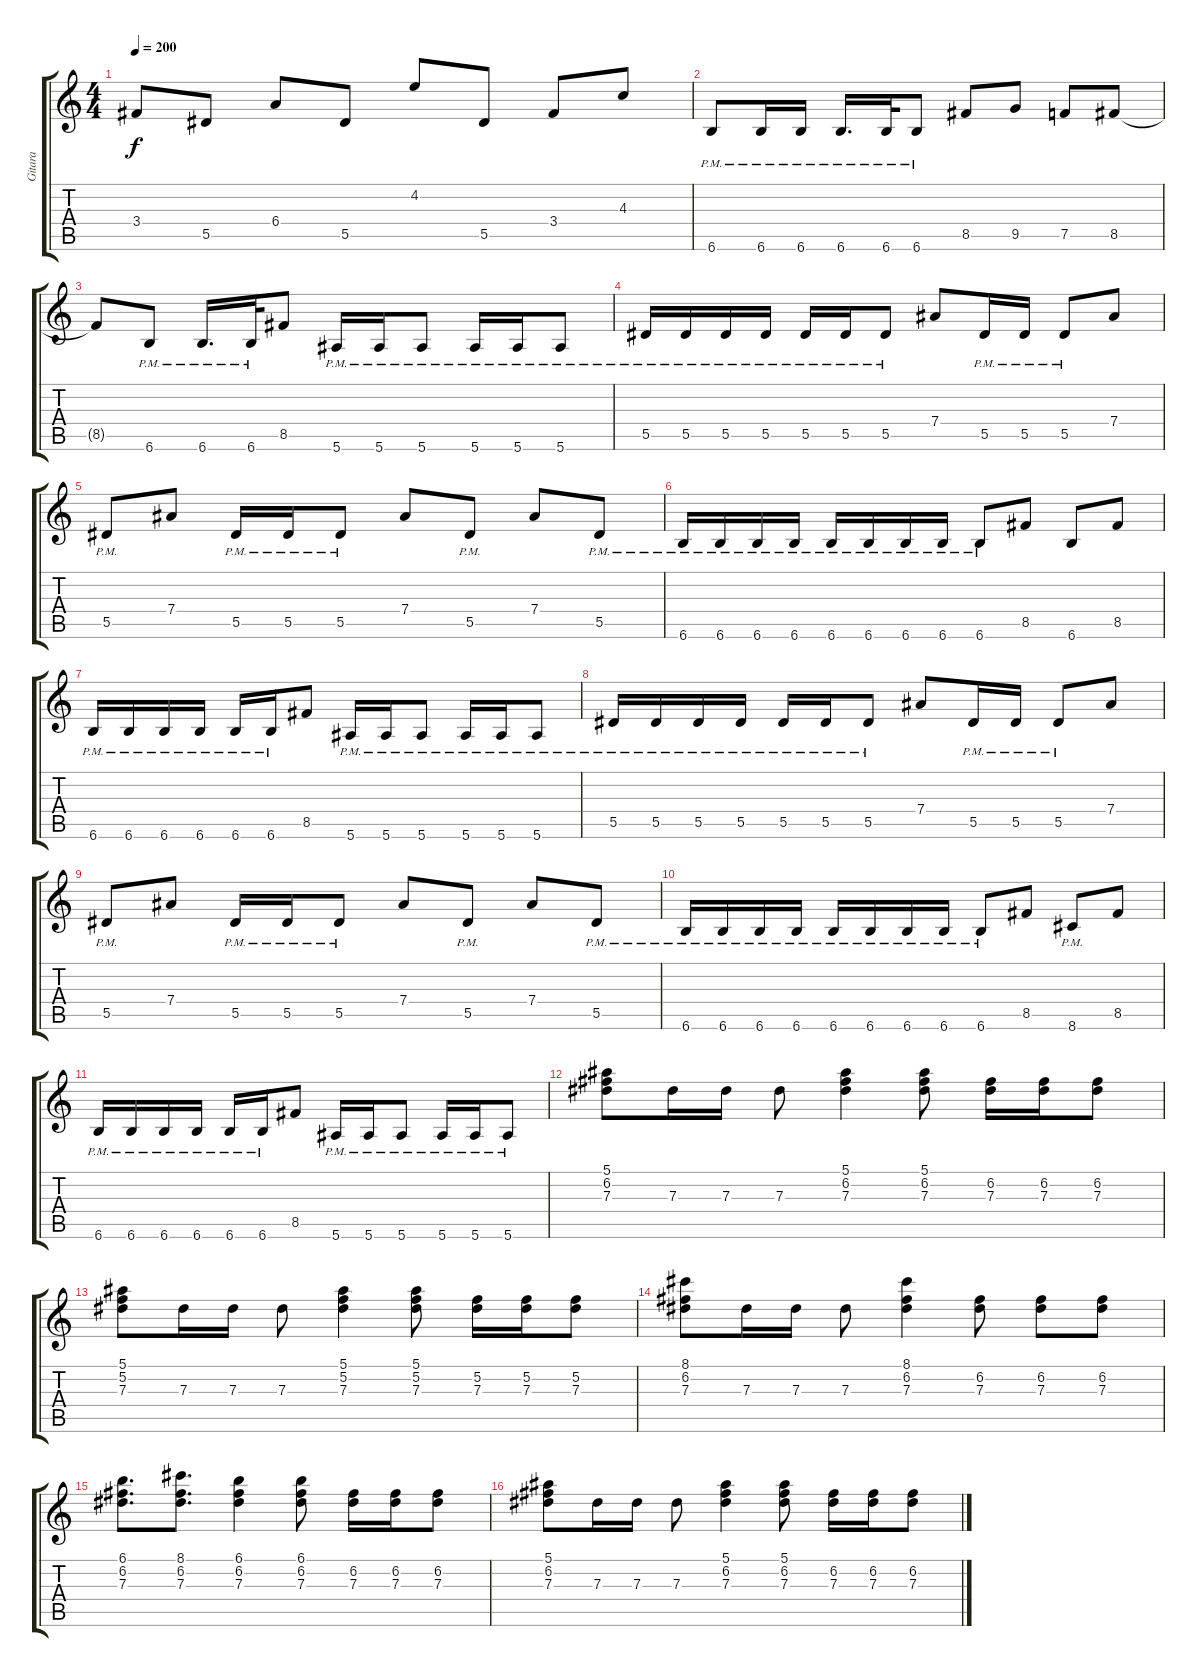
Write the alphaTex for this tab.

\track ("Gitara " "Gitara ") {instrument overdrivenguitar}
\staff {score tabs}
\tuning (F4 C4 Ab3 Eb3 Bb2 F2) {hide}
\ts (4 4)
\tempo 200
\clef g2
\ks c
3.4.8{dy f} 5.5.8 6.4.8 5.5.8 4.2.8 5.5.8 3.4.8 4.3.8 |
6.6{pm}.8 6.6{pm}.16 6.6{pm}.16 6.6{pm}.16{d} 6.6{pm}.32 6.6{pm}.8 8.5.8 9.5.8 7.5.8 8.5.8 |
8.5{t}.8 6.6{pm}.8 6.6{pm}.16{d} 6.6{pm}.32 8.5.8 5.6{pm}.16 5.6{pm}.16 5.6{pm}.8 5.6{pm}.16 5.6{pm}.16 5.6{pm}.8 |
5.5{pm}.16 5.5{pm}.16 5.5{pm}.16 5.5{pm}.16 5.5{pm}.16 5.5{pm}.16 5.5{pm}.8 7.4.8 5.5{pm}.16 5.5{pm}.16 5.5{pm}.8 7.4.8 |
5.5{pm}.8 7.4.8 5.5{pm}.16 5.5{pm}.16 5.5{pm}.8 7.4.8 5.5{pm}.8 7.4.8 5.5{pm}.8 |
6.6{pm}.16 6.6{pm}.16 6.6{pm}.16 6.6{pm}.16 6.6{pm}.16 6.6{pm}.16 6.6{pm}.16 6.6{pm}.16 6.6{pm}.8 8.5.8 6.6.8 8.5.8 |
6.6{pm}.16 6.6{pm}.16 6.6{pm}.16 6.6{pm}.16 6.6{pm}.16 6.6{pm}.16 8.5.8 5.6{pm}.16 5.6{pm}.16 5.6{pm}.8 5.6{pm}.16 5.6{pm}.16 5.6{pm}.8 |
5.5{pm}.16 5.5{pm}.16 5.5{pm}.16 5.5{pm}.16 5.5{pm}.16 5.5{pm}.16 5.5{pm}.8 7.4.8 5.5{pm}.16 5.5{pm}.16 5.5{pm}.8 7.4.8 |
5.5{pm}.8 7.4.8 5.5{pm}.16 5.5{pm}.16 5.5{pm}.8 7.4.8 5.5{pm}.8 7.4.8 5.5{pm}.8 |
6.6{pm}.16 6.6{pm}.16 6.6{pm}.16 6.6{pm}.16 6.6{pm}.16 6.6{pm}.16 6.6{pm}.16 6.6{pm}.16 6.6{pm}.8 8.5.8 8.6{pm}.8 8.5.8 |
6.6{pm}.16 6.6{pm}.16 6.6{pm}.16 6.6{pm}.16 6.6{pm}.16 6.6{pm}.16 8.5.8 5.6{pm}.16 5.6{pm}.16 5.6{pm}.8 5.6{pm}.16 5.6{pm}.16 5.6{pm}.8 |
(5.1 6.2 7.3).8 7.3.16 7.3.16 7.3.8 (5.1 6.2 7.3).4 (5.1 6.2 7.3).8 (6.2 7.3).16 (6.2 7.3).16 (6.2 7.3).8 |
(5.1 5.2 7.3).8 7.3.16 7.3.16 7.3.8 (5.1 5.2 7.3).4 (5.1 5.2 7.3).8 (5.2 7.3).16 (5.2 7.3).16 (5.2 7.3).8 |
(8.1 6.2 7.3).8 7.3.16 7.3.16 7.3.8 (8.1 6.2 7.3).4 (6.2 7.3).8 (6.2 7.3).8 (6.2 7.3).8 |
(6.1 6.2 7.3).8{d} (8.1 6.2 7.3).8{d} (6.1 6.2 7.3).4 (6.1 6.2 7.3).8 (6.2 7.3).16 (6.2 7.3).16 (6.2 7.3).8 |
(5.1 6.2 7.3).8 7.3.16 7.3.16 7.3.8 (5.1 6.2 7.3).4 (5.1 6.2 7.3).8 (6.2 7.3).16 (6.2 7.3).16 (6.2 7.3).8
